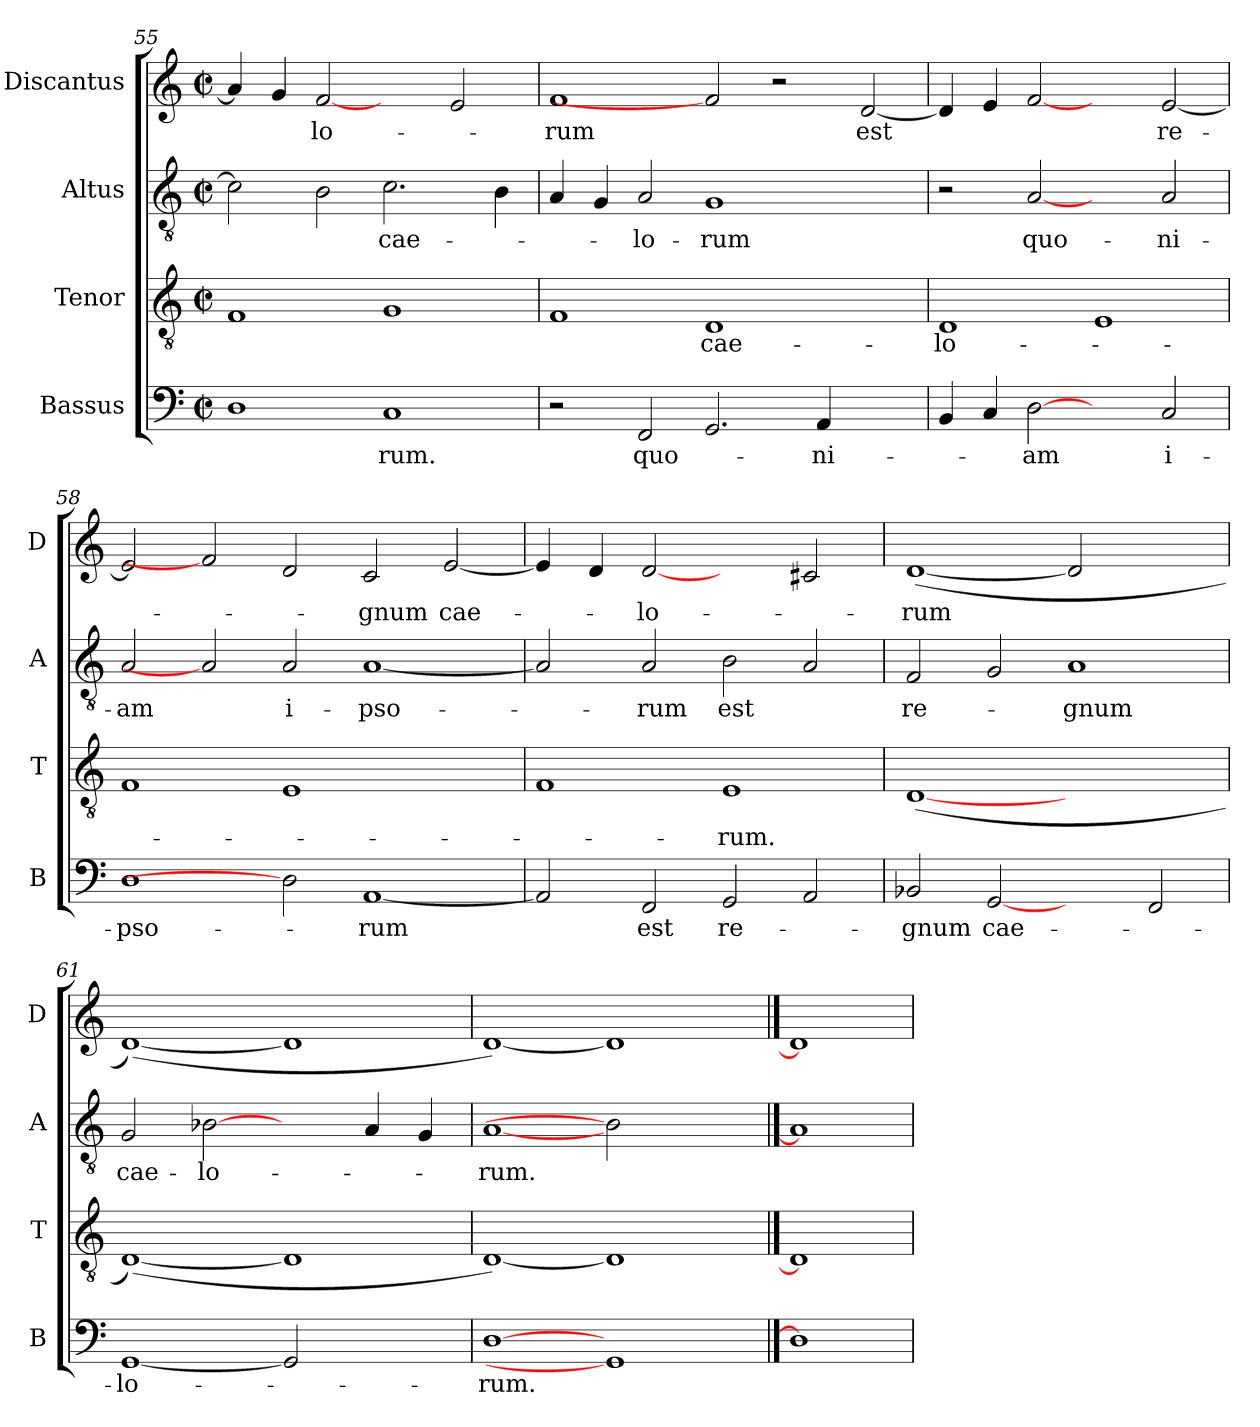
**kern	**text	**kern	**text	**kern	**text	**kern	**text
*part4	*part4	*part3	*part3	*part2	*part2	*part1	*part1
*staff4	*staff4	*staff3	*staff3	*staff2	*staff2	*staff1	*staff1
*I"Bassus	*	*I"Tenor	*	*I"Altus	*	*I"Discantus	*
*I'B	*	*I'T	*	*I'A	*	*I'D	*
*clefF4	*	*clefGv2	*	*clefGv2	*	*clefG2	*
*k[]	*	*k[]	*	*k[]	*	*k[]	*
*C:	*	*C:	*	*C:	*	*C:	*
*M2/2	*	*M2/2	*	*M2/2	*	*M2/2	*
*met(c|)	*	*met(c|)	*	*met(c|)	*	*met(c|)	*
=55	=55	=55	=55	=55	=55	=55	=55
1D	.	1F	.	2c\]	.	4a/]	.
.	.	.	.	.	.	4g/	.
!	!	!	!	!	!	!	!LO:LY:b
.	.	.	.	2B\	.	[2f	-lo-
!	!LO:LY:b	!	!	!	!LO:LY:b	!	!
1C	-rum.	1G	.	2.c\	cae-	2ryy	.
.	.	.	.	.	.	2e/	.
.	.	.	.	4B\	.	.	.
=56	=56	=56	=56	=56	=56	=56	=56
!	!	!	!	!	!	!	!LO:LY:b
2r	.	1F	.	4A/	.	1f	-rum
.	.	.	.	4G/	.	.	.
!	!LO:LY:b	!	!	!	!LO:LY:b	!	!
2FF/	quo-	.	.	2A/	-lo-	.	.
!	!	!	!LO:LY:b	!	!LO:LY:b	!	!
2.GG/	.	1D	cae-	1G	-rum	2f]	.
.	.	.	.	.	.	2r	.
!	!LO:LY:b	!	!	!	!	!	!
4AA/	-ni-	.	.	.	.	.	.
!	!	!	!	!	!	!	!LO:LY:b
2ryy	.	2ryy	.	2ryy	.	[2d/	est
!!LO:LB:g=z
=57	=57	=57	=57	=57	=57	=57	=57
!	!	!	!LO:LY:b	!	!	!	!
4BB/	.	1D	-lo-	2r	.	4d/]	.
4C/	.	.	.	.	.	4e/	.
!	!LO:LY:b	!	!	!	!LO:LY:b	!	!
[2D	-am	.	.	[2A	quo-	[2f	.
2ryy	.	1E	.	2ryy	.	2ryy	.
!	!LO:LY:b	!	!	!	!LO:LY:b	!	!LO:LY:b
2C/	i-	.	.	2A/	-ni-	[2e/	re-
=58	=58	=58	=58	=58	=58	=58	=58
!	!LO:LY:b	!	!	!	!LO:LY:b	!	!
1D	-pso-	1F	.	2A/	-am	2e/]	.
.	.	.	.	2A]	.	2f]	.
!	!	!	!	!	!LO:LY:b	!	!
2D]	.	1E	.	2A/	i-	2d/	.
!	!LO:LY:b	!	!	!	!LO:LY:b	!	!LO:LY:b
[1AA	-rum	.	.	[1A	-pso-	2c/	-gnum
!	!	!	!	!	!	!	!LO:LY:b
.	.	2ryy	.	.	.	[2e/	cae-
=59	=59	=59	=59	=59	=59	=59	=59
2AA/]	.	1F	.	2A/]	.	4e/]	.
.	.	.	.	.	.	4d/	.
!	!LO:LY:b	!	!	!	!LO:LY:b	!	!LO:LY:b
2FF/	est	.	.	2A/	-rum	[2d	-lo-
!	!LO:LY:b	!	!LO:LY:b	!	!LO:LY:b	!	!
2GG/	re-	1E	-rum.	2B\	est	2ryy	.
2AA/	.	.	.	2A/	.	2c#X/	.
=60	=60	=60	=60	=60	=60	=60	=60
!	!LO:LY:b	!	!	!	!LO:LY:b	!	!LO:LY:b
2BB-X/	-gnum	(<[1D	.	2F/	re-	(<[1d	-rum
!	!LO:LY:b	!	!	!	!	!	!
[2GG	cae-	.	.	2G/	.	.	.
!	!	!	!	!	!LO:LY:b	!	!
2ryy	.	1ryy	.	1A	-gnum	2d]	.
2FF/	.	.	.	.	.	2ryy	.
=61	=61	=61	=61	=61	=61	=61	=61
!	!LO:LY:b	!	!	!	!LO:LY:b	!	!
[1GG	-lo-	(<[1D)	.	2G/	cae-	(<[1d)	.
!	!	!	!	!	!LO:LY:b	!	!
.	.	.	.	[2B-X	-lo-	.	.
2GG]	.	1D]	.	2ryy	.	1d]	.
2ryy	.	.	.	4A/	.	.	.
.	.	.	.	4G/	.	.	.
=62	=62	=62	=62	=62	=62	=62	=62
!	!LO:LY:b	!	!	!	!LO:LY:b	!	!
[1D	-rum.	[1D)	.	[1A	-rum.	[1d)	.
1GG]	.	1D]	.	2B-]	.	1d]	.
.	.	.	.	2ryy	.	.	.
==63	==63	==63	==63	==63	==63	==63	==63
1D]	.	1D]	.	1A]	.	1d]	.
=	=	=	=	=	=	=	=
*-	*-	*-	*-	*-	*-	*-	*-
